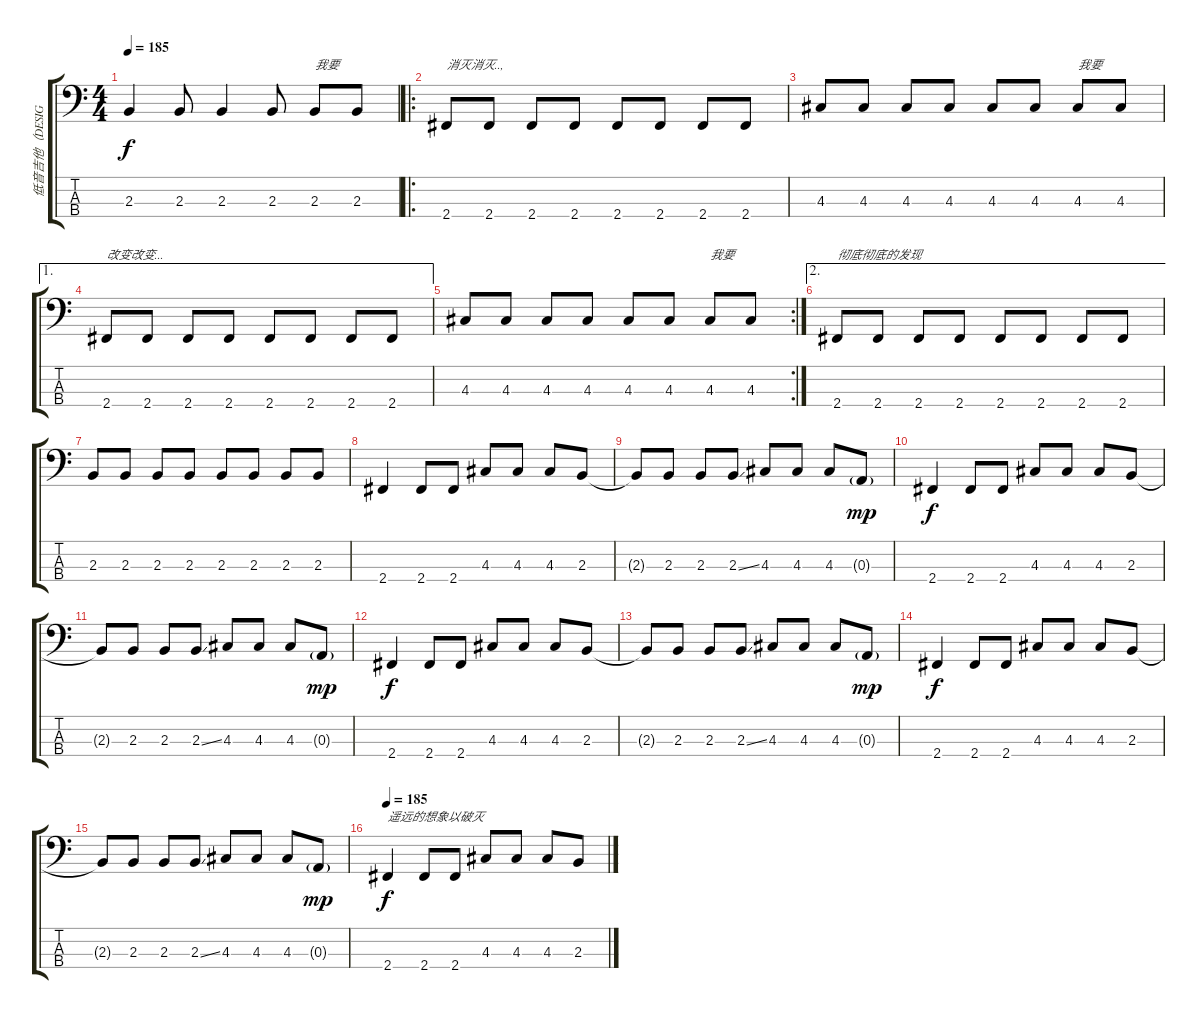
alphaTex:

\track ("低音吉他（DESIGN CEO）" "低音吉他（DESIG") {instrument electricbassfinger}
\staff {score tabs}
\tuning (G2 D2 A1 E1) {hide}
\ts (4 4)
\tempo 185
\clef f4
\ks c
2.3.4{dy f} 2.3.8 2.3.4 2.3.8 2.3.8{txt "我要"} 2.3.8 |
\ro
2.4.8{txt "消灭消灭..,"} 2.4.8 2.4.8 2.4.8 2.4.8 2.4.8 2.4.8 2.4.8 |
4.3.8 4.3.8 4.3.8 4.3.8 4.3.8 4.3.8 4.3.8{txt "我要"} 4.3.8 |
\ae 1
2.4.8{txt "改变改变..."} 2.4.8 2.4.8 2.4.8 2.4.8 2.4.8 2.4.8 2.4.8 |
\rc 2
4.3.8 4.3.8 4.3.8 4.3.8 4.3.8 4.3.8 4.3.8{txt "我要"} 4.3.8 |
\ae 2
2.4.8{txt "彻底彻底的发现"} 2.4.8 2.4.8 2.4.8 2.4.8 2.4.8 2.4.8 2.4.8 |
2.3.8 2.3.8 2.3.8 2.3.8 2.3.8 2.3.8 2.3.8 2.3.8 |
2.4.4 2.4.8 2.4.8 4.3.8 4.3.8 4.3.8 2.3.8 |
2.3{t}.8 2.3.8 2.3.8 2.3{ss}.8 4.3.8 4.3.8 4.3.8 0.3{g}.8{dy mp} |
2.4.4{dy f} 2.4.8 2.4.8 4.3.8 4.3.8 4.3.8 2.3.8 |
2.3{t}.8 2.3.8 2.3.8 2.3{ss}.8 4.3.8 4.3.8 4.3.8 0.3{g}.8{dy mp} |
2.4.4{dy f} 2.4.8 2.4.8 4.3.8 4.3.8 4.3.8 2.3.8 |
2.3{t}.8 2.3.8 2.3.8 2.3{ss}.8 4.3.8 4.3.8 4.3.8 0.3{g}.8{dy mp} |
2.4.4{dy f} 2.4.8 2.4.8 4.3.8 4.3.8 4.3.8 2.3.8 |
2.3{t}.8 2.3.8 2.3.8 2.3{ss}.8 4.3.8 4.3.8 4.3.8 0.3{g}.8{dy mp} |
\tempo 185
2.4.4{txt "遥远的想象以破灭" dy f} 2.4.8 2.4.8 4.3.8 4.3.8 4.3.8 2.3.8
